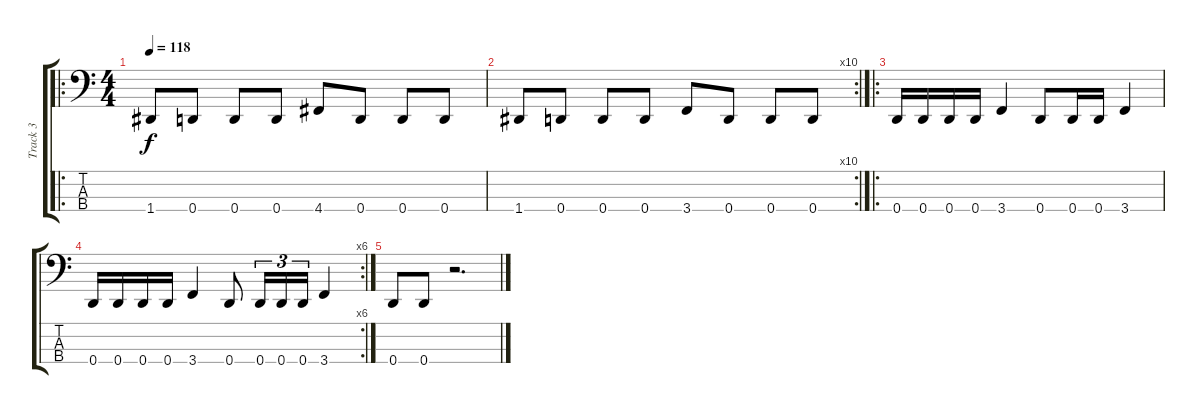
\track ("Track 3" "Track 3") {instrument electricbasspick}
\staff {score tabs}
\tuning (F2 C2 G1 D1) {hide}
\ro
\ts (4 4)
\tempo 118
\clef f4
\ks c
1.4.8{dy f} 0.4.8 0.4.8 0.4.8 4.4.8 0.4.8 0.4.8 0.4.8 |
\rc 10
1.4.8 0.4.8 0.4.8 0.4.8 3.4.8 0.4.8 0.4.8 0.4.8 |
\ro
0.4.16 0.4.16 0.4.16 0.4.16 3.4.4 0.4.8 0.4.16 0.4.16 3.4.4 |
\rc 6
0.4.16 0.4.16 0.4.16 0.4.16 3.4.4 0.4.8 0.4.16{tu (3 2)} 0.4.16{tu (3 2)} 0.4.16{tu (3 2)} 3.4.4 |
0.4.8 0.4.8 r.2{d}
